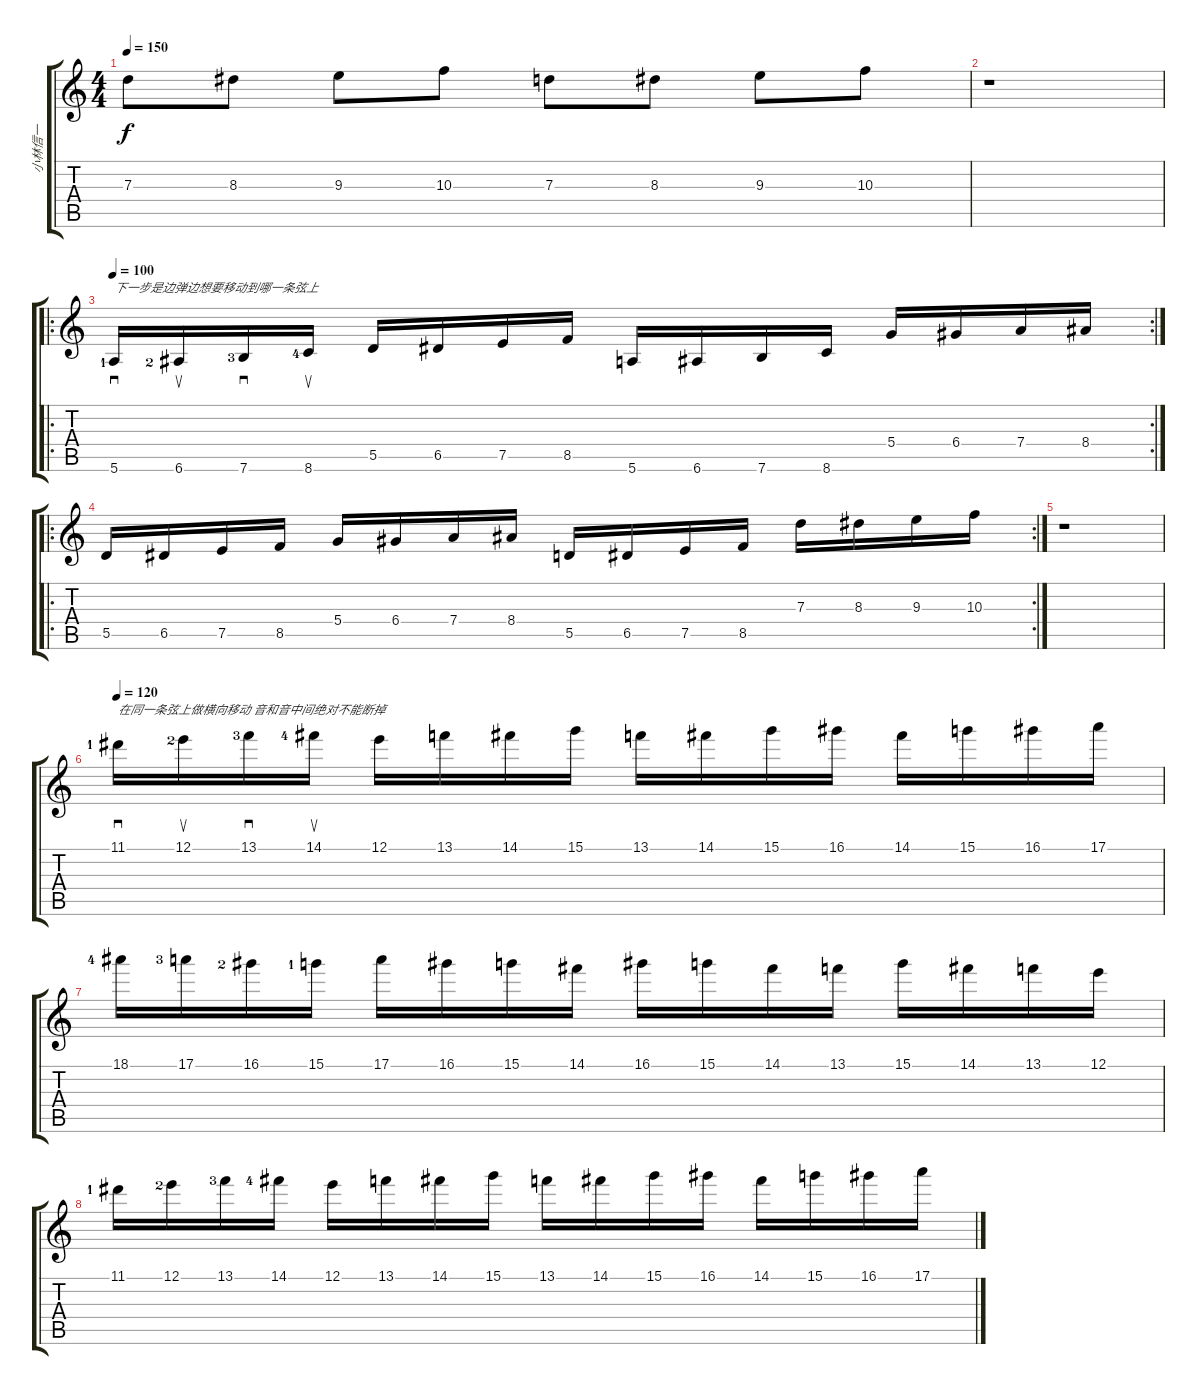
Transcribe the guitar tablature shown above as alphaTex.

\track ("小林信一" "小林信一") {instrument overdrivenguitar}
\staff {score tabs}
\tuning (E4 B3 G3 D3 A2 E2) {hide}
\ts (4 4)
\tempo 150
\clef g2
\ks c
7.3.8{dy f} 8.3.8 9.3.8 10.3.8 7.3.8 8.3.8 9.3.8 10.3.8 |
r.1 |
\ro
\rc 2
\tempo 100
5.6{lf 2}.16{sd txt "下一步是边弹边想要移动到哪一条弦上"} 6.6{lf 3}.16{su} 7.6{lf 4}.16{sd} 8.6{lf 5}.16{su} 5.5.16 6.5.16 7.5.16 8.5.16 5.6.16 6.6.16 7.6.16 8.6.16 5.4.16 6.4.16 7.4.16 8.4.16 |
\ro
\rc 2
5.5.16 6.5.16 7.5.16 8.5.16 5.4.16 6.4.16 7.4.16 8.4.16 5.5.16 6.5.16 7.5.16 8.5.16 7.3.16 8.3.16 9.3.16 10.3.16 |
r.1 |
\tempo 120
11.1{lf 2}.16{sd txt "在同一条弦上做横向移动 音和音中间绝对不能断掉"} 12.1{lf 3}.16{su} 13.1{lf 4}.16{sd} 14.1{lf 5}.16{su} 12.1.16 13.1.16 14.1.16 15.1.16 13.1.16 14.1.16 15.1.16 16.1.16 14.1.16 15.1.16 16.1.16 17.1.16 |
18.1{lf 5}.16 17.1{lf 4}.16 16.1{lf 3}.16 15.1{lf 2}.16 17.1.16 16.1.16 15.1.16 14.1.16 16.1.16 15.1.16 14.1.16 13.1.16 15.1.16 14.1.16 13.1.16 12.1.16 |
11.1{lf 2}.16 12.1{lf 3}.16 13.1{lf 4}.16 14.1{lf 5}.16 12.1.16 13.1.16 14.1.16 15.1.16 13.1.16 14.1.16 15.1.16 16.1.16 14.1.16 15.1.16 16.1.16 17.1.16
